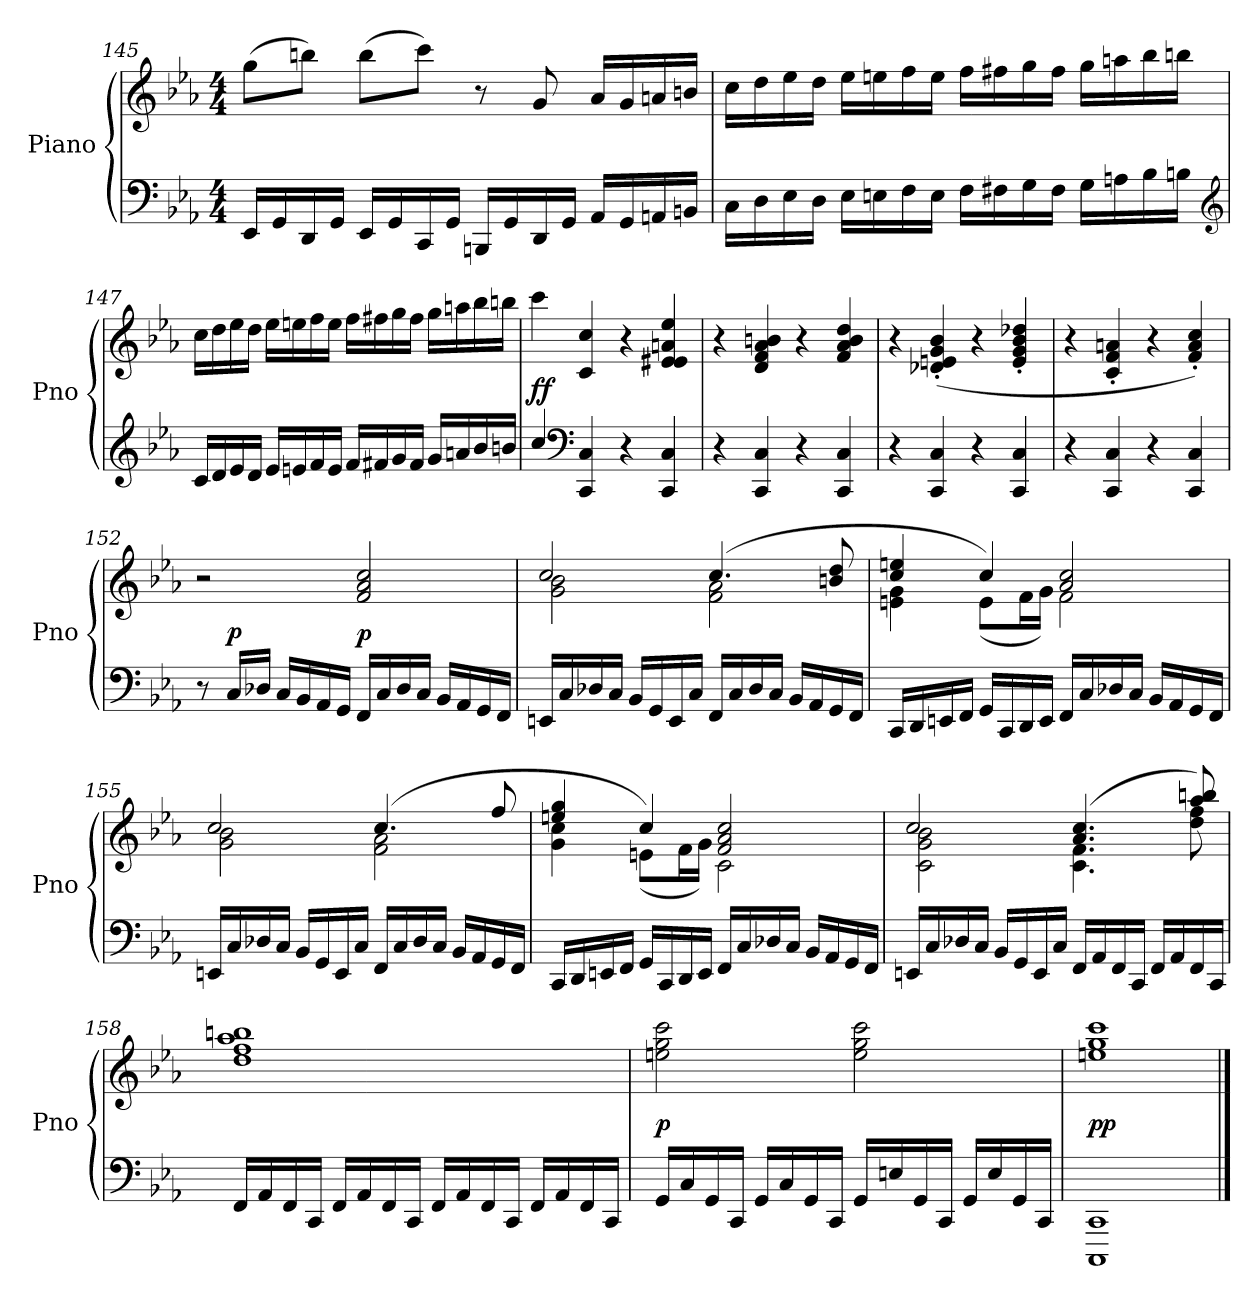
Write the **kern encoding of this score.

**kern	**kern	**dynam
*part1	*part1	*part1
*staff2	*staff1	*staff1/2
*I"Piano	*	*
*I'Pno	*	*
*clefF4	*clefG2	*
*k[b-e-a-]	*k[b-e-a-]	*
*M4/4	*M4/4	*
=145	=145	=145
16EE-/LL	(8gg\L	.
16GG/	.	.
16DD/	8bbn\J)	.
16GG/JJ	.	.
16EE-/LL	(8bb\L	.
16GG/	.	.
16CC/	8ccc\J)	.
16GG/JJ	.	.
16BBBn/LL	8r	.
16GG/	.	.
16DD/	8g/	.
16GG/JJ	.	.
16AA-/LL	16a-/LL	.
16GG/	16g/	.
16AAn/	16an/	.
16BBn/JJ	16bn/JJ	.
=146	=146	=146
16C\LL	16cc\LL	.
16D\	16dd\	.
16E-\	16ee-\	.
16D\JJ	16dd\JJ	.
16E-\LL	16ee-\LL	.
16En\	16een\	.
16F\	16ff\	.
16E\JJ	16ee\JJ	.
16F\LL	16ff\LL	.
16F#X\	16ff#X\	.
16G\	16gg\	.
16F#\JJ	16ff#\JJ	.
16G\LL	16gg\LL	.
16An\	16aan\	.
16B-\	16bb-\	.
16Bn\JJ	16bbn\JJ	.
*clefG2	*	*
=147	=147	=147
16c/LL	16cc\LL	.
16d/	16dd\	.
16e-/	16ee-\	.
16d/JJ	16dd\JJ	.
16e-/LL	16ee-\LL	.
16en/	16een\	.
16f/	16ff\	.
16e/JJ	16ee\JJ	.
16f/LL	16ff\LL	.
16f#X/	16ff#X\	.
16g/	16gg\	.
16f#/JJ	16ff#\JJ	.
16g/LL	16gg\LL	.
16an/	16aan\	.
16b-/	16bb-\	.
16bn/JJ	16bbn\JJ	.
=148	=148	=148
4cc/	4ccc\	ff
*clefF4	*	*
4CC/ 4C/	4c/ 4cc/	.
4r	4r	.
4CC/ 4C/	4e#X/ 4e#X/ 4an/ 4ee-/	.
=149	=149	=149
4r	4r	.
4CC/ 4C/	4d/ 4f/ 4a-/ 4bn/	.
4r	4r	.
4CC/ 4C/	4f/ 4a-/ 4b/ 4dd/	.
=150	=150	=150
4r	4r	.
4CC/ 4C/	(4d-X'/ 4en'/ 4g'/ 4b-'/	.
4r	4r	.
4CC/ 4C/	4e'/ 4g'/ 4b-'/ 4dd-X'/	.
=151	=151	=151
4r	4r	.
4CC/ 4C/	4c'/ 4f'/ 4an'/	.
4r	4r	.
4CC/ 4C/	4f'/ 4a'/ 4cc'/)	.
=152	=152	=152
8r	2r	.
16C/LL	.	p
16D-X/JJ	.	.
16C/LL	.	.
16BB-/	.	.
16AA-/	.	.
16GG/JJ	.	.
16FF/LL	2f/ 2a-/ 2cc/	p
16C/	.	.
16D-/	.	.
16C/JJ	.	.
16BB-/LL	.	.
16AA-/	.	.
16GG/	.	.
16FF/JJ	.	.
=153	=153	=153
*	*^	*
16EEn/LL	2cc/	2g\ 2b-\	.
16C/	.	.	.
16D-X/	.	.	.
16C/JJ	.	.	.
16BB-/LL	.	.	.
16GG/	.	.	.
16EE/	.	.	.
16C/JJ	.	.	.
16FF/LL	(4.cc/	2f\ 2a-\	.
16C/	.	.	.
16D-/	.	.	.
16C/JJ	.	.	.
16BB-/LL	.	.	.
16AA-/	.	.	.
16GG/	8bn/ 8dd/	.	.
16FF/JJ	.	.	.
=154	=154	=154	=154
16CC/LL	4cc/ 4een/	4en\ 4g\	.
16DD/	.	.	.
16EEn/	.	.	.
16FF/JJ	.	.	.
16GG/LL	4cc/)	(8e\L	.
16CC/	.	.	.
16DD/	.	16f\L	.
16EE/JJ	.	16g\JJ)	.
16FF/LL	2a-/ 2cc/	2f\	.
16C/	.	.	.
16D-X/	.	.	.
16C/JJ	.	.	.
16BB-/LL	.	.	.
16AA-/	.	.	.
16GG/	.	.	.
16FF/JJ	.	.	.
=155	=155	=155	=155
16EEn/LL	2cc/	2g\ 2b-\	.
16C/	.	.	.
16D-X/	.	.	.
16C/JJ	.	.	.
16BB-/LL	.	.	.
16GG/	.	.	.
16EE/	.	.	.
16C/JJ	.	.	.
16FF/LL	(4.cc/	2f\ 2a-\	.
16C/	.	.	.
16D-/	.	.	.
16C/JJ	.	.	.
16BB-/LL	.	.	.
16AA-/	.	.	.
16GG/	8ff/	.	.
16FF/JJ	.	.	.
=156	=156	=156	=156
16CC/LL	4een/ 4gg/	4g\ 4cc\	.
16DD/	.	.	.
16EEn/	.	.	.
16FF/JJ	.	.	.
16GG/LL	4cc/)	(8en\L	.
16CC/	.	.	.
16DD/	.	16f\L	.
16EE/JJ	.	16g\JJ)	.
16FF/LL	2f/ 2a-/ 2cc/	2c\	.
16C/	.	.	.
16D-X/	.	.	.
16C/JJ	.	.	.
16BB-/LL	.	.	.
16AA-/	.	.	.
16GG/	.	.	.
16FF/JJ	.	.	.
=157	=157	=157	=157
16EEn/LL	2cc/	2c\ 2g\ 2b-\	.
16C/	.	.	.
16D-X/	.	.	.
16C/JJ	.	.	.
16BB-/LL	.	.	.
16GG/	.	.	.
16EE/	.	.	.
16C/JJ	.	.	.
16FF/LL	(4.a-/ 4.cc/	4.c\ 4.f\	.
16AA-/	.	.	.
16FF/	.	.	.
16CC/JJ	.	.	.
16FF/LL	.	.	.
16AA-/	.	.	.
16FF/	8aa-/ 8bbn/)	8dd\ 8ff\	.
16CC/JJ	.	.	.
*	*v	*v	*
=158	=158	=158
16FF/LL	1dd 1ff 1aa- 1bbn	.
16AA-/	.	.
16FF/	.	.
16CC/JJ	.	.
16FF/LL	.	.
16AA-/	.	.
16FF/	.	.
16CC/JJ	.	.
16FF/LL	.	.
16AA-/	.	.
16FF/	.	.
16CC/JJ	.	.
16FF/LL	.	.
16AA-/	.	.
16FF/	.	.
16CC/JJ	.	.
=159	=159	=159
16GG/LL	2een\ 2gg\ 2ccc\	p
16C/	.	.
16GG/	.	.
16CC/JJ	.	.
16GG/LL	.	.
16C/	.	.
16GG/	.	.
16CC/JJ	.	.
16GG/LL	2ee\ 2gg\ 2ccc\	.
16En/	.	.
16GG/	.	.
16CC/JJ	.	.
16GG/LL	.	.
16E/	.	.
16GG/	.	.
16CC/JJ	.	.
=160	=160	=160
1CCC 1CC	1een 1gg 1ccc	pp
==	==	==
*-	*-	*-
